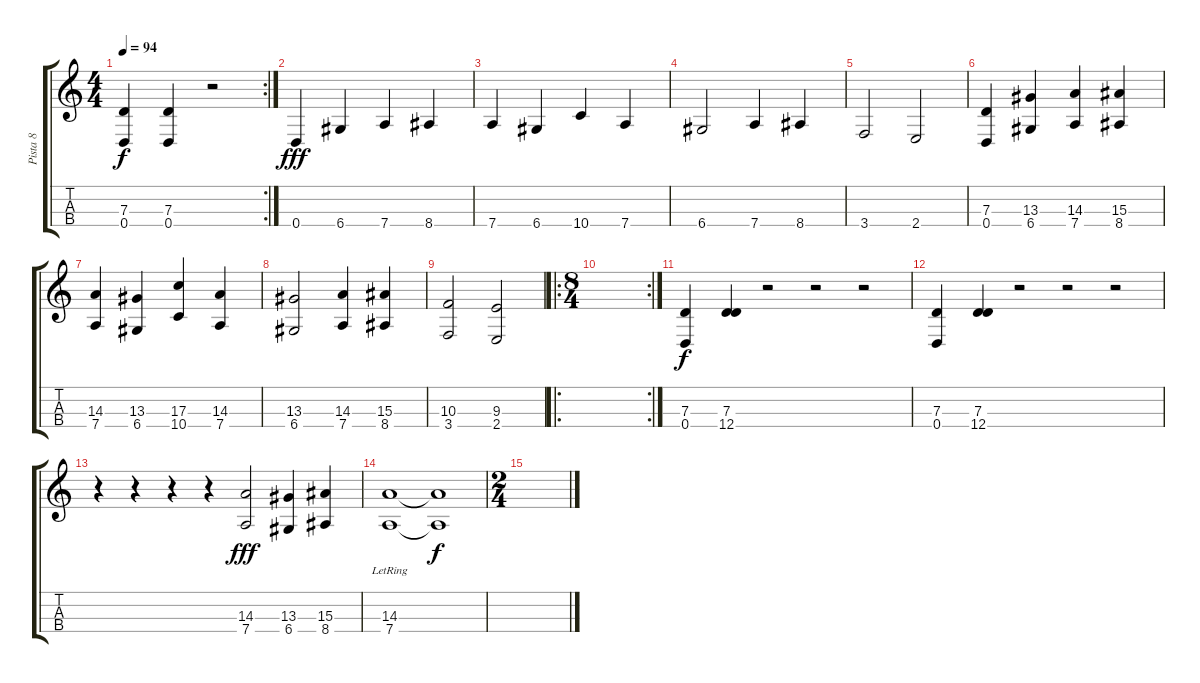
\track ("Pista 8" "Pista 8") {instrument stringensemble1}
\staff {score tabs}
\tuning (E4 B3 G3 D3) {hide}
\rc 2
\ts (4 4)
\tempo 94
\clef g2
\ks c
(7.3 0.4).4{dy f} (7.3 0.4).4 r.2 |
0.4.4{dy fff} 6.4.4 7.4.4 8.4.4 |
7.4.4 6.4.4 10.4.4 7.4.4 |
6.4.2 7.4.4 8.4.4 |
3.4.2 2.4.2 |
(7.3 0.4).4 (13.3 6.4).4 (14.3 7.4).4 (15.3 8.4).4 |
(14.3 7.4).4 (13.3 6.4).4 (17.3 10.4).4 (14.3 7.4).4 |
(13.3 6.4).2 (14.3 7.4).4 (15.3 8.4).4 |
(10.3 3.4).2 (9.3 2.4).2 |
\ro
\rc 2
\ts (8 4)
|
(7.3 0.4).4{dy f} (7.3 12.4).4 r.2 r.2 r.2 |
(7.3 0.4).4 (7.3 12.4).4 r.2 r.2 r.2 |
r.4 r.4 r.4 r.4 (14.3 7.4).2{dy fff} (13.3 6.4).4 (15.3 8.4).4 |
(14.3{lr} 7.4).1 (14.3{t} 7.4{t}).1{dy f} |
\ts (2 4)
